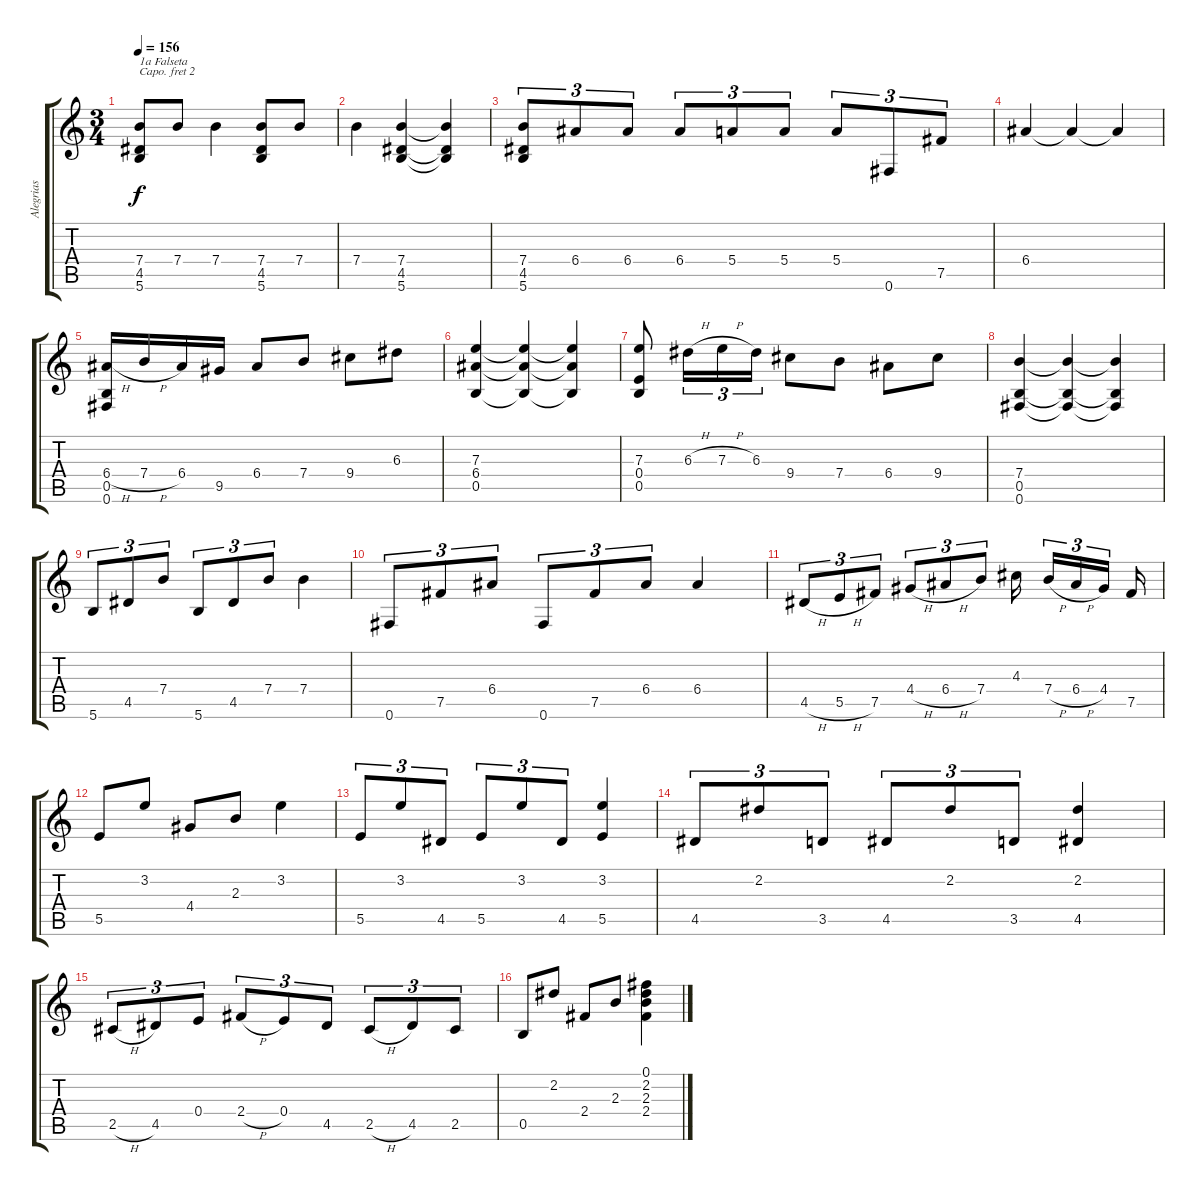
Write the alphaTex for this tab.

\track ("Alegrias" "Alegrias") {instrument acousticguitarnylon}
\staff {score tabs}
\capo 2
\tuning (E4 B3 G3 D3 A2 E2) {hide}
\ts (3 4)
\tempo 156
\clef g2
\ks c
(7.4 4.5 5.6).8{txt "1a Falseta" dy f} 7.4.8 7.4.4 (7.4 4.5 5.6).8 7.4.8 |
7.4.4 (7.4 4.5 5.6).4 (7.4{t} 4.5{t} 5.6{t}).4 |
(7.4 4.5 5.6).8{tu (3 2)} 6.4.8{tu (3 2)} 6.4.8{tu (3 2)} 6.4.8{tu (3 2)} 5.4.8{tu (3 2)} 5.4.8{tu (3 2)} 5.4.8{tu (3 2)} 0.6.8{tu (3 2)} 7.5.8{tu (3 2)} |
6.4.4 6.4{t}.4 6.4{t}.4 |
(6.4{h} 0.5 0.6).16 7.4{h}.16 6.4.16 9.5.16 6.4.8 7.4.8 9.4.8 6.3.8 |
(7.3 6.4 0.5).4 (7.3{t} 6.4{t} 0.5{t}).4 (7.3{t} 6.4{t} 0.5{t}).4 |
(7.3 0.4 0.5).8 6.3{h}.16{tu (3 2)} 7.3{h}.16{tu (3 2)} 6.3.16{tu (3 2)} 9.4.8 7.4.8 6.4.8 9.4.8 |
(7.4 0.5 0.6).4 (7.4{t} 0.5{t} 0.6{t}).4 (7.4{t} 0.5{t} 0.6{t}).4 |
5.6.8{tu (3 2)} 4.5.8{tu (3 2)} 7.4.8{tu (3 2)} 5.6.8{tu (3 2)} 4.5.8{tu (3 2)} 7.4.8{tu (3 2)} 7.4.4 |
0.6.8{tu (3 2)} 7.5.8{tu (3 2)} 6.4.8{tu (3 2)} 0.6.8{tu (3 2)} 7.5.8{tu (3 2)} 6.4.8{tu (3 2)} 6.4.4 |
4.5{h}.8{tu (3 2)} 5.5{h}.8{tu (3 2)} 7.5.8{tu (3 2)} 4.4{h}.8{tu (3 2)} 6.4{h}.8{tu (3 2)} 7.4.8{tu (3 2)} 4.3.16 7.4{h}.16{tu (3 2)} 6.4{h}.16{tu (3 2)} 4.4.16{tu (3 2)} 7.5.16 |
5.5.8 3.2.8 4.4.8 2.3.8 3.2.4 |
5.5.8{tu (3 2)} 3.2.8{tu (3 2)} 4.5.8{tu (3 2)} 5.5.8{tu (3 2)} 3.2.8{tu (3 2)} 4.5.8{tu (3 2)} (3.2 5.5).4 |
4.5.8{tu (3 2)} 2.2.8{tu (3 2)} 3.5.8{tu (3 2)} 4.5.8{tu (3 2)} 2.2.8{tu (3 2)} 3.5.8{tu (3 2)} (2.2 4.5).4 |
2.5{h}.8{tu (3 2)} 4.5.8{tu (3 2)} 0.4.8{tu (3 2)} 2.4{h}.8{tu (3 2)} 0.4.8{tu (3 2)} 4.5.8{tu (3 2)} 2.5{h}.8{tu (3 2)} 4.5.8{tu (3 2)} 2.5.8{tu (3 2)} |
0.5.8 2.2.8 2.4.8 2.3.8 (0.1 2.2 2.3 2.4).4
